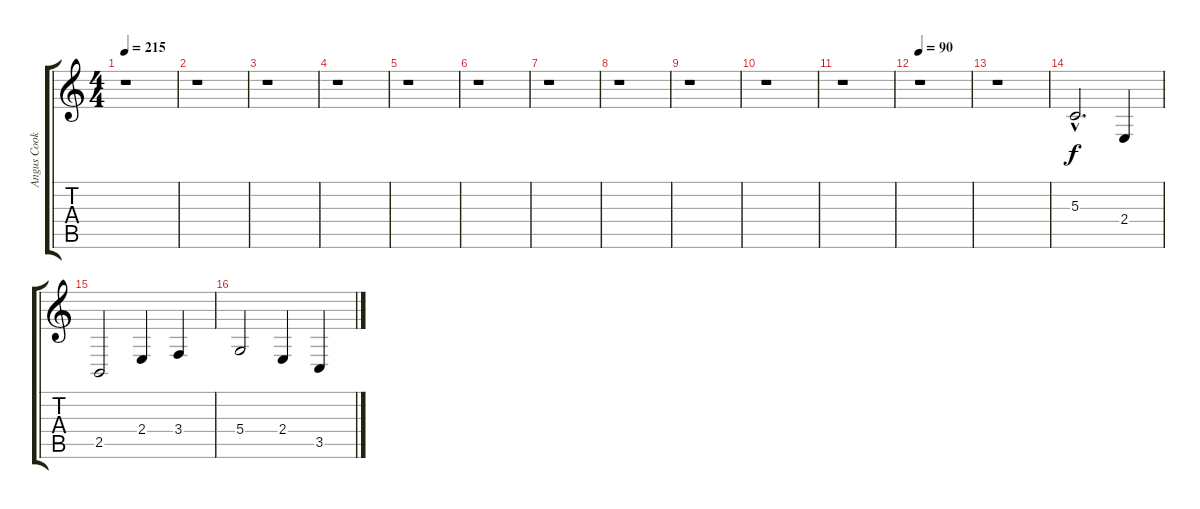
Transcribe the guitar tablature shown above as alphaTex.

\track ("Angus Cooke" "Angus Cook") {instrument cello}
\staff {score tabs}
\tuning (E4 B3 G3 D3 A2 E2) {hide}
\ts (4 4)
\tempo 215
\clef g2
\ks c
r.1{dy f} |
r.1 |
r.1 |
r.1 |
r.1 |
r.1 |
r.1 |
r.1 |
r.1 |
r.1 |
r.1 |
\tempo 90
r.1 |
r.1 |
5.3{hac}.2{d} 2.4.4 |
2.5.2 2.4.4 3.4.4 |
5.4.2 2.4.4 3.5.4
